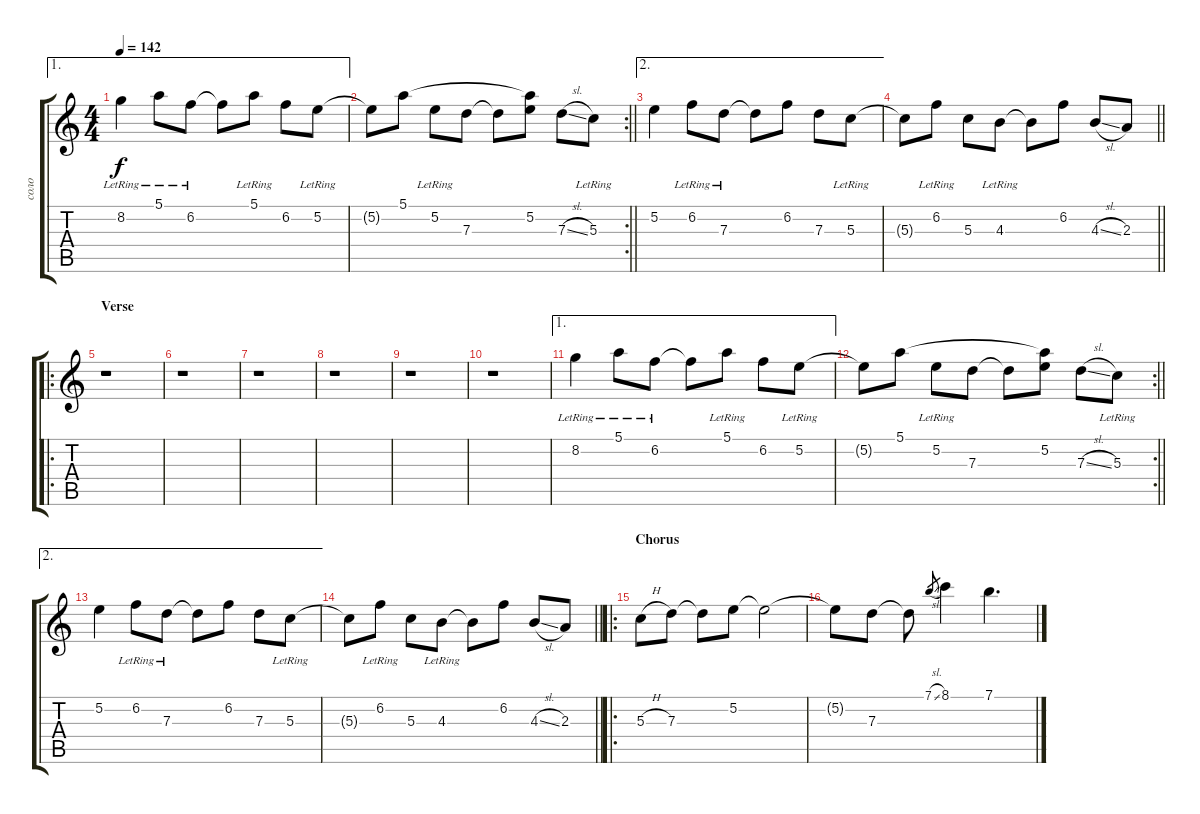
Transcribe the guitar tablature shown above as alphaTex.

\track ("соло" "соло") {mute instrument distortionguitar}
\staff {score tabs}
\tuning (E4 B3 G3 D3 A2 E2) {hide}
\ae 1
\ts (4 4)
\tempo 142
\clef g2
\ks c
8.2{lr}.4{dy f} 5.1{lr}.8 6.2{lr}.8 6.2{t}.8 5.1{lr}.8 6.2.8 5.2{lr}.8 |
\rc 2
\barLineRight lightlight
5.2{t}.8 5.1.8 5.2{lr}.8 7.3.8 7.3{t}.8 (5.1{t} 5.2).8 7.3{sl}.8 5.3{lr}.8 |
\ae 2
5.2.4 6.2{lr}.8 7.3{lr}.8 7.3{t}.8 6.2.8 7.3.8 5.3{lr}.8 |
\barLineRight lightlight
5.3{t}.8 6.2{lr}.8 5.3.8 4.3{lr}.8 4.3{t}.8 6.2.8 4.3{sl}.8 2.3.8 |
\ro
\section ("" "Verse")
r.1 |
r.1 |
r.1 |
r.1 |
r.1 |
r.1 |
\ae 1
8.2{lr}.4 5.1{lr}.8 6.2{lr}.8 6.2{t}.8 5.1{lr}.8 6.2.8 5.2{lr}.8 |
\rc 2
\barLineRight lightlight
5.2{t}.8 5.1.8 5.2{lr}.8 7.3.8 7.3{t}.8 (5.1{t} 5.2).8 7.3{sl}.8 5.3{lr}.8 |
\ae 2
5.2.4 6.2{lr}.8 7.3{lr}.8 7.3{t}.8 6.2.8 7.3.8 5.3{lr}.8 |
\barLineRight lightlight
5.3{t}.8 6.2{lr}.8 5.3.8 4.3{lr}.8 4.3{t}.8 6.2.8 4.3{sl}.8 2.3.8 |
\ro
\section ("" "Chorus")
5.3{h}.8 7.3.8 7.3{t}.8 5.2.8 5.2{t}.2 |
5.2{t}.8 7.3.8 7.3{t}.8 7.1{sl}.8{gr} 8.1.4 7.1.4{d}
